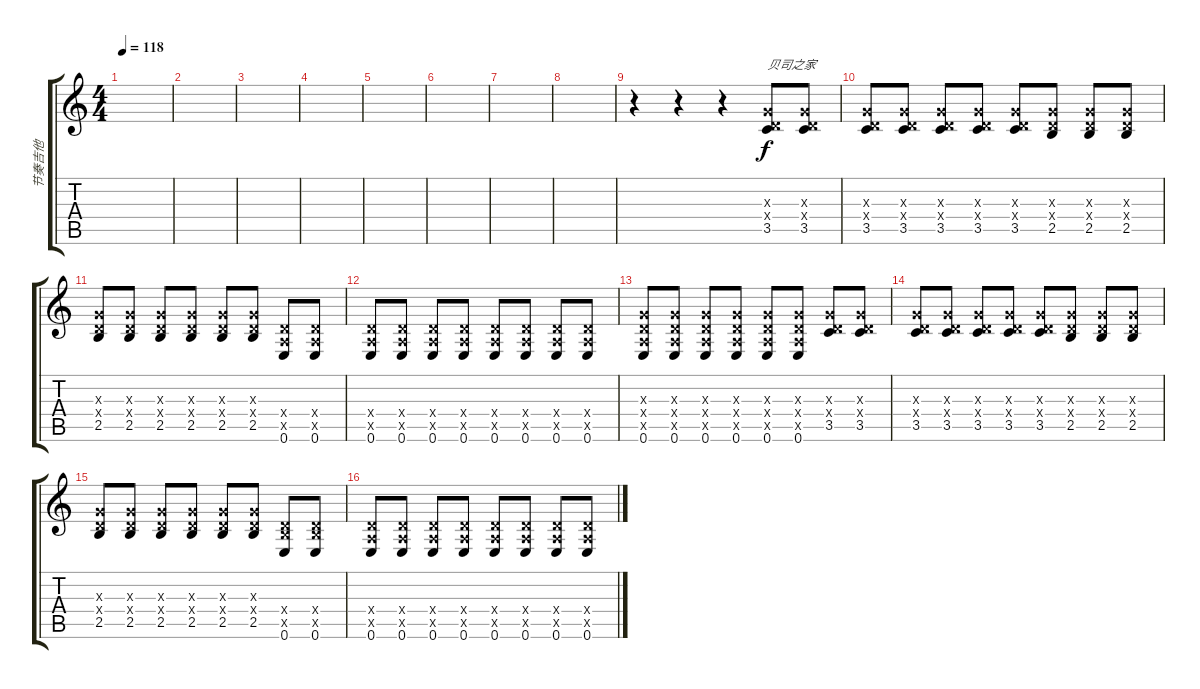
\track ("节奏吉他" "节奏吉他") {instrument acousticguitarsteel}
\staff {score tabs}
\tuning (E4 B3 G3 D3 A2 E2) {hide}
\ts (4 4)
\tempo 118
\clef g2
\ks c
|
|
|
|
|
|
|
|
r.4 r.4 r.4 (0.3{x} 0.4{x} 3.5).8{txt "贝司之家"} (0.3{x} 0.4{x} 3.5).8 |
(0.3{x} 0.4{x} 3.5).8 (0.3{x} 0.4{x} 3.5).8 (0.3{x} 0.4{x} 3.5).8 (0.3{x} 0.4{x} 3.5).8 (0.3{x} 0.4{x} 3.5).8 (0.3{x} 0.4{x} 2.5).8 (0.3{x} 0.4{x} 2.5).8 (0.3{x} 0.4{x} 2.5).8 |
(0.3{x} 0.4{x} 2.5).8 (0.3{x} 0.4{x} 2.5).8 (0.3{x} 0.4{x} 2.5).8 (0.3{x} 0.4{x} 2.5).8 (0.3{x} 0.4{x} 2.5).8 (0.3{x} 0.4{x} 2.5).8 (0.4{x} 0.5{x} 0.6).8 (0.4{x} 0.5{x} 0.6).8 |
(0.4{x} 0.5{x} 0.6).8 (0.4{x} 0.5{x} 0.6).8 (0.4{x} 0.5{x} 0.6).8 (0.4{x} 0.5{x} 0.6).8 (0.4{x} 0.5{x} 0.6).8 (0.4{x} 0.5{x} 0.6).8 (0.4{x} 0.5{x} 0.6).8 (0.4{x} 0.5{x} 0.6).8 |
(0.3{x} 0.4{x} 0.5{x} 0.6).8 (0.3{x} 0.4{x} 0.5{x} 0.6).8 (0.3{x} 0.4{x} 0.5{x} 0.6).8 (0.3{x} 0.4{x} 0.5{x} 0.6).8 (0.3{x} 0.4{x} 0.5{x} 0.6).8 (0.3{x} 0.4{x} 0.5{x} 0.6).8 (0.3{x} 0.4{x} 3.5).8 (0.3{x} 0.4{x} 3.5).8 |
(0.3{x} 0.4{x} 3.5).8 (0.3{x} 0.4{x} 3.5).8 (0.3{x} 0.4{x} 3.5).8 (0.3{x} 0.4{x} 3.5).8 (0.3{x} 0.4{x} 3.5).8 (0.3{x} 0.4{x} 2.5).8 (0.3{x} 0.4{x} 2.5).8 (0.3{x} 0.4{x} 2.5).8 |
(0.3{x} 0.4{x} 2.5).8 (0.3{x} 0.4{x} 2.5).8 (0.3{x} 0.4{x} 2.5).8 (0.3{x} 0.4{x} 2.5).8 (0.3{x} 0.4{x} 2.5).8 (0.3{x} 0.4{x} 2.5).8 (0.4{x} 2.5{x} 0.6).8 (0.4{x} 2.5{x} 0.6).8 |
(0.4{x} 0.5{x} 0.6).8 (0.4{x} 0.5{x} 0.6).8 (0.4{x} 0.5{x} 0.6).8 (0.4{x} 0.5{x} 0.6).8 (0.4{x} 0.5{x} 0.6).8 (0.4{x} 0.5{x} 0.6).8 (0.4{x} 0.5{x} 0.6).8 (0.4{x} 0.5{x} 0.6).8
